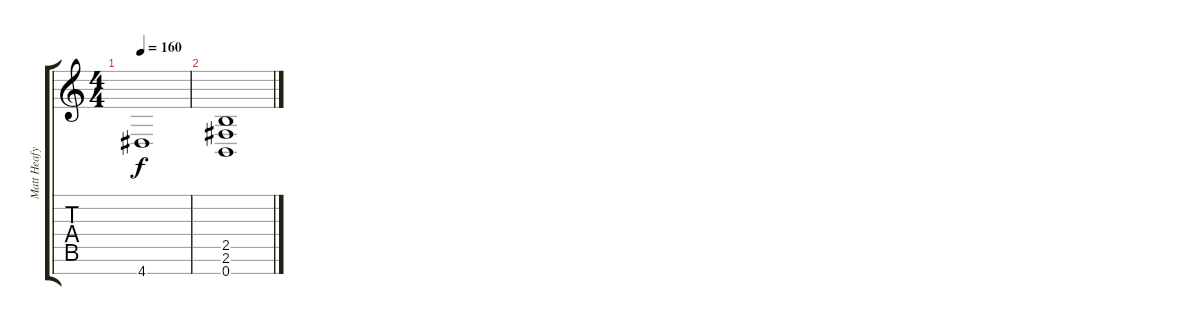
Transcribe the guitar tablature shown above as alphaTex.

\track ("Matt Heafy" "Matt Heafy") {instrument distortionguitar}
\staff {score tabs}
\tuning (E4 B3 G3 D3 A2 E2 B1) {hide}
\ts (4 4)
\tempo 160
\clef g2
\ks c
4.7{t}.1{dy f} |
(2.5 2.6 0.7).1
